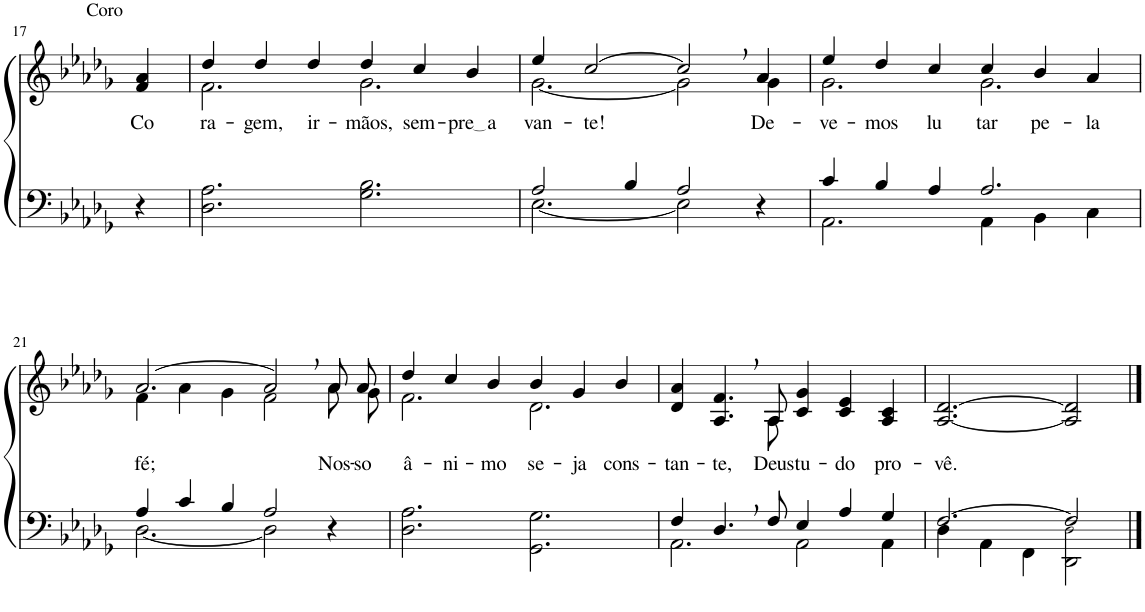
**kern	**kern	**text
*part2	*part1	*part1
*staff2	*staff1	*staff1
*I"Parte III e IV	*I"Parte I e II	*
!!LO:PB:g=z
*clefF4	*clefG2	*
*Trd-1c-2	*Trd-1c-2	*
*k[b-e-a-d-g-]	*k[b-e-a-d-g-]	*
*M6/4	*M6/4	*
=17	=17	=17
!	!LO:TX:a:t=Coro	!
!	!	!LO:LY:b
4r	4f/ 4a-/	Co-
=18	=18	=18
*	*^	*
!	!	!	!LO:LY:b
2.D-\ 2.A-\	4dd-/	2.f\	-ra-
!	!	!	!LO:LY:b
.	4dd-/	.	-gem,
!	!	!	!LO:LY:b
.	4dd-/	.	ir-
!	!	!	!LO:LY:b
2.G-\ 2.B-\	4dd-/	2.g-\	-mãos,
!	!	!	!LO:LY:b
.	4cc/	.	sem-
!	!	!	!LO:LY:b
.	4b-/	.	pre a
=19	=19	=19	=19
*^	*	*	*
!	!	!	!	!LO:LY:b
2A-/	[2.E-\	4ee-/	[2.g-\	van-
!	!	!	!	!LO:LY:b
.	.	[2cc/	.	te!
4B-/	.	.	.	.
2A-/	2E-\]	2cc,/]	2g-\]	.
!	!	!	!	!LO:LY:b
4r	4ryy	4a-/	4g-\	De-
=20	=20	=20	=20	=20
!	!	!	!	!LO:LY:b
4c/	2.AA-\	4ee-/	2.g-\	-ve-
!	!	!	!	!LO:LY:b
4B-/	.	4dd-/	.	-mos
!	!	!	!	!LO:LY:b
4A-/	.	4cc/	.	lu-
!	!	!	!	!LO:LY:b
2.A-/	4AA-\	4cc/	2.g-\	-tar
!	!	!	!	!LO:LY:b
.	4BB-\	4b-/	.	pe-
!	!	!	!	!LO:LY:b
.	4C\	4a-/	.	-la
!!LO:LB:g=z	!!
=21	=21	=21	=21	=21
!	!	!	!	!LO:LY:b
4A-/	[2.D-\	[2.a-/	4f\	fé;
4c/	.	.	4a-\	.
4B-/	.	.	4g-\	.
2A-/	2D-\]	2a-,/]	2f\	.
!	!	!	!	!LO:LY:b
4r	4ryy	8a-/L	8a-\L	Nos-
!	!	!	!	!LO:LY:b
.	.	8a-/J	8g-\J	-so
*v	*v	*	*	*
=22	=22	=22	=22
!	!	!	!LO:LY:b
2.D-\ 2.A-\	4dd-/	2.f\	â-
!	!	!	!LO:LY:b
.	4cc/	.	-ni-
!	!	!	!LO:LY:b
.	4b-/	.	-mo
!	!	!	!LO:LY:b
2.GG-\ 2.G-\	4b-/	2.d-\	se-
!	!	!	!LO:LY:b
.	4g-/	.	-ja
!	!	!	!LO:LY:b
.	4b-/	.	cons-
=23	=23	=23	=23
*^	*	*	*
!	!	!	!	!LO:LY:b
4F/	2.AA-\	4d-/ 4a-/	8ryy	-tan-
!	!	!	!	!LO:LY:b
*	*	*v	*v	*
4.D-,/	.	4.A-/, 4.f/,	-te,
*	*	*^	*
!	!	!	!	!LO:LY:b
8F/	.	8A-/	8A-\	Deus
!	!	!	!	!LO:LY:b
4E-/	2AA-\	4c/ 4g-/	2.ryy	tu-
!	!	!	!	!LO:LY:b
4A-/	.	4c/ 4e-/	.	-do
!	!	!	!	!LO:LY:b
4G-/	4AA-\	4A-/ 4c/	.	pro-
*	*	*v	*v	*
=24	=24	=24	=24
!	!	!	!LO:LY:b
[2.F/	4D-\	[2.A-/ [2.d-/	-vê.
.	4AA-\	.	.
.	4FF\	.	.
2F/]	2DD-\ 2D-!\	2A-/] 2d-/]	.
*v	*v	*	*
==	==	==
*-	*-	*-
